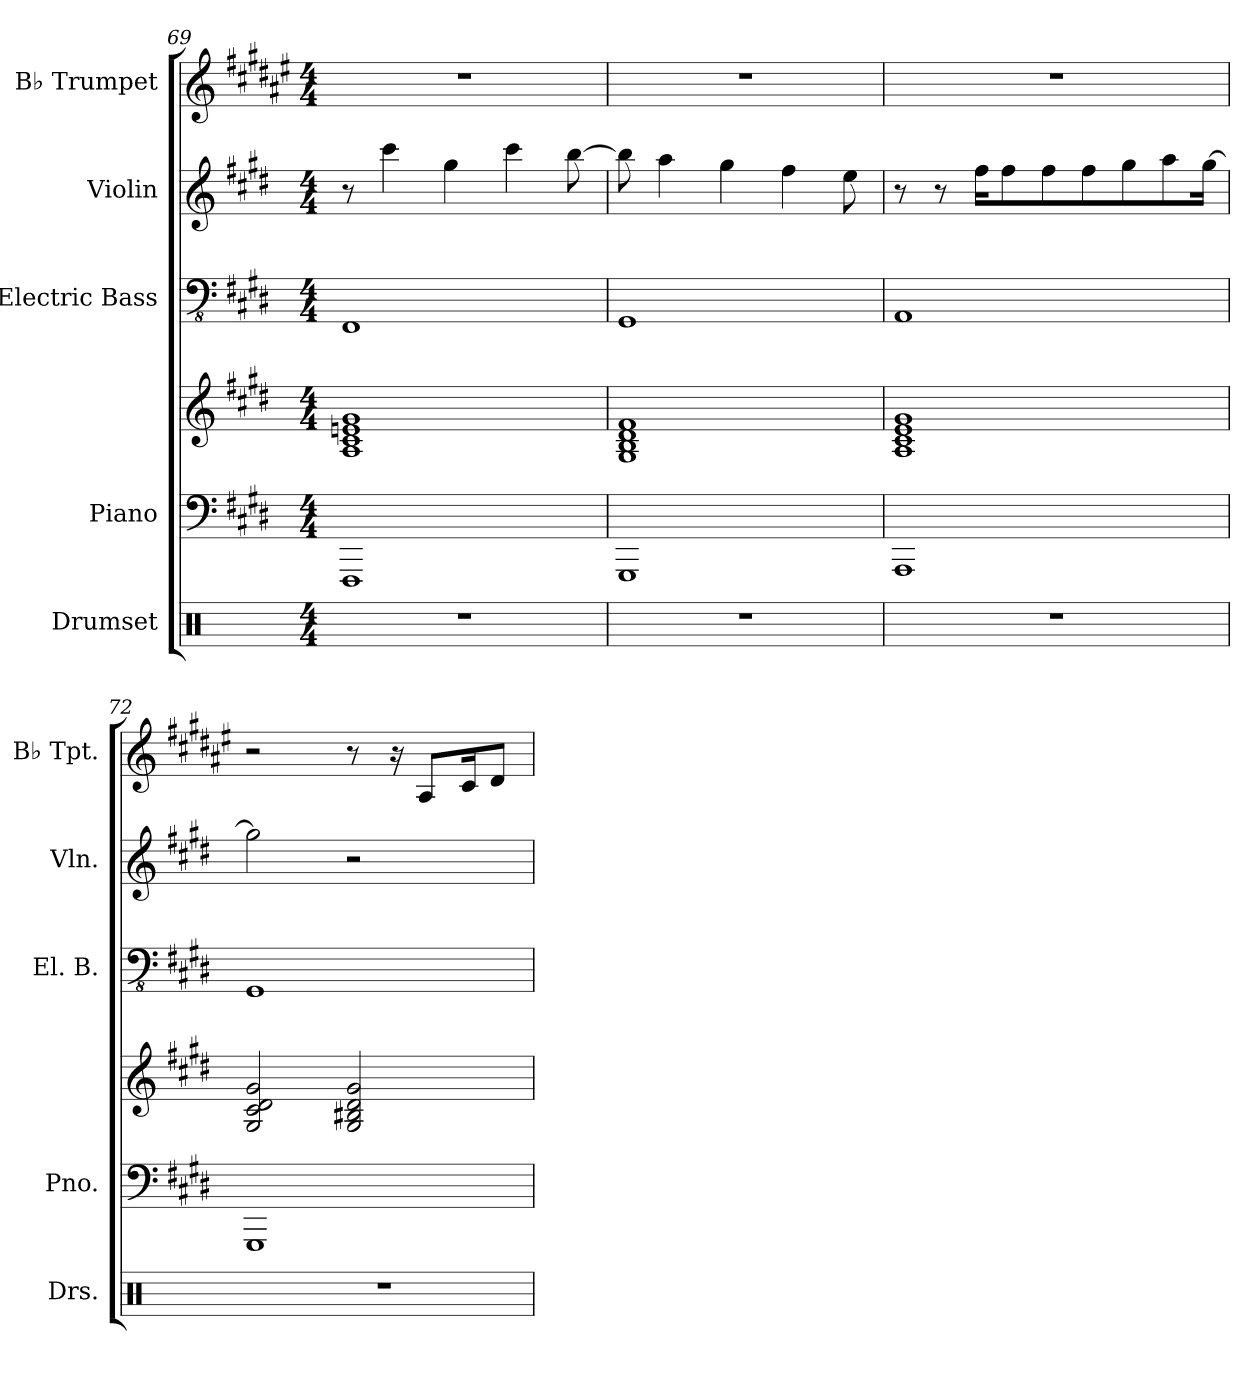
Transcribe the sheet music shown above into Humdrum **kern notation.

**kern	**kern	**kern	**kern	**kern	**kern
*part5	*part4	*part4	*part3	*part2	*part1
*staff6	*staff5	*staff4	*staff3	*staff2	*staff1
*I"Drumset	*I"Piano	*	*I"Electric Bass	*I"Violin	*I"B♭ Trumpet
*I'Drs.	*I'Pno.	*	*I'El. B.	*I'Vln.	*I'B♭ Tpt.
*clefX	*clefF4	*clefG2	*clefFv4	*clefG2	*clefG2
*	*	*	*	*	*ITrd1c2
*k[]	*k[f#c#g#d#]	*k[f#c#g#d#]	*k[f#c#g#d#]	*k[f#c#g#d#]	*k[f#c#g#d#]
*M4/4	*M4/4	*M4/4	*M4/4	*M4/4	*M4/4
=69	=69	=69	=69	=69	=69
1r	1FFF#	1A 1c# 1en 1g#	1FFF#	8r	1r
.	.	.	.	4ccc#\	.
.	.	.	.	4gg#\	.
.	.	.	.	4ccc#\	.
.	.	.	.	[8bb\	.
!!LO:LB:g=z
=70	=70	=70	=70	=70	=70
1r	1GGG#	1G# 1B 1d# 1f#	1GGG#	8bb\]	1r
.	.	.	.	4aa\	.
.	.	.	.	4gg#\	.
.	.	.	.	4ff#\	.
.	.	.	.	8ee\	.
=71	=71	=71	=71	=71	=71
1r	1AAA	1A 1c# 1e 1g#	1AAA	8r	1r
.	.	.	.	8r	.
.	.	.	.	16ff#\KL	.
.	.	.	.	8ff#\	.
.	.	.	.	8ff#\	.
.	.	.	.	8ff#\	.
.	.	.	.	8gg#\	.
.	.	.	.	8aa\	.
.	.	.	.	[16gg#\Jk	.
=72	=72	=72	=72	=72	=72
1r	1GGG#	2G#/ 2c#/ 2d#/ 2g#/	1GGG#	2gg#\]	2r
.	.	2G#/ 2B#X/ 2d#/ 2g#/	.	2r	8r
.	.	.	.	.	16r
.	.	.	.	.	8G#/L
.	.	.	.	.	16B/K
.	.	.	.	.	8c#/J
=	=	=	=	=	=
*-	*-	*-	*-	*-	*-
